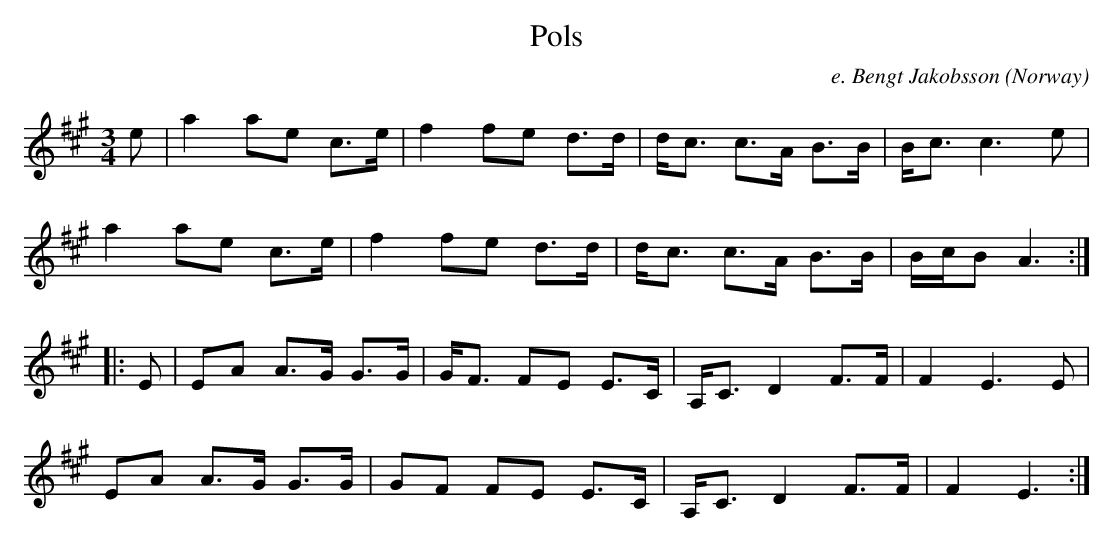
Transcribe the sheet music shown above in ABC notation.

X:1
T:Pols
C:e. Bengt Jakobsson
M:3/4
O:Norway
K:A major
e|\
a2 ae c>e | f2 fe d>d | d<c c>A B>B | B<c c3e |
a2 ae c>e | f2 fe d>d | d<c c>A B>B | B/c/B A3 ::
E|\
EA A>G G>G | G<F FE E>C | A,<C D2 F>F | F2 E3 E |
EA A>G G>G | GF FE E>C | A,<C D2 F>F | F2 E3 :|
